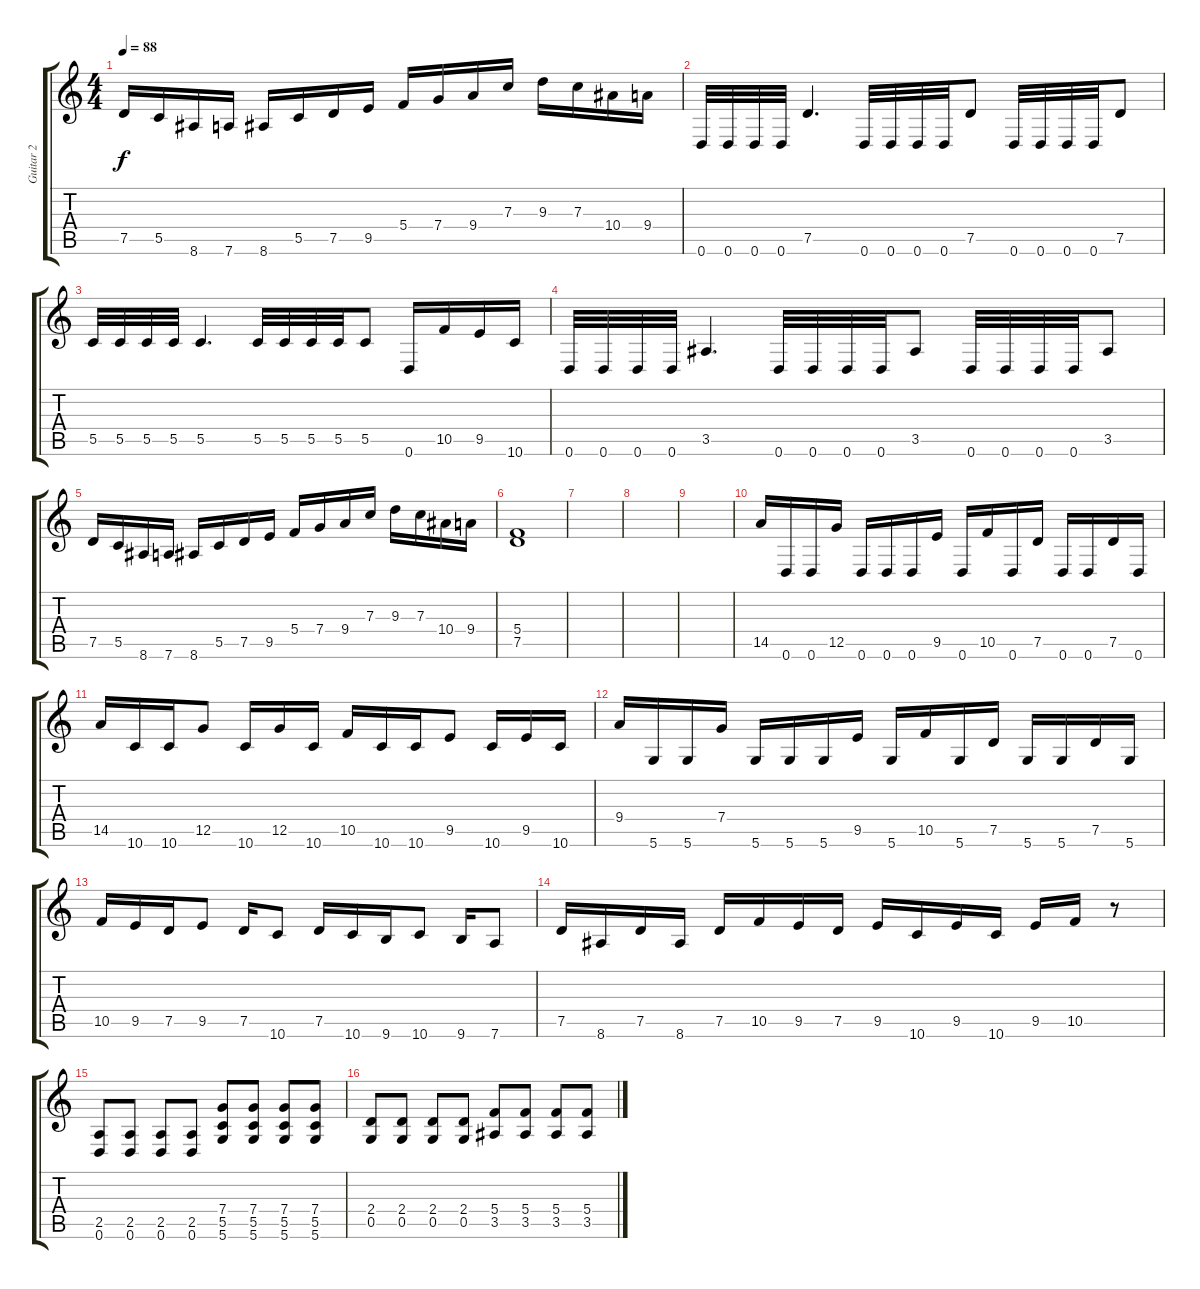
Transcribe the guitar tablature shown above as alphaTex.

\track ("Guitar 2" "Guitar 2") {instrument distortionguitar}
\staff {score tabs}
\tuning (D4 A3 F3 C3 G2 D2) {hide}
\ts (4 4)
\tempo 88
\clef g2
\ks c
7.5.16{dy f} 5.5.16 8.6.16 7.6.16 8.6.16 5.5.16 7.5.16 9.5.16 5.4.16 7.4.16 9.4.16 7.3.16 9.3.16 7.3.16 10.4.16 9.4.16 |
0.6.32 0.6.32 0.6.32 0.6.32 7.5.4{d} 0.6.32 0.6.32 0.6.32 0.6.32 7.5.8 0.6.32 0.6.32 0.6.32 0.6.32 7.5.8 |
5.5.32 5.5.32 5.5.32 5.5.32 5.5.4{d} 5.5.32 5.5.32 5.5.32 5.5.32 5.5.8 0.6.16 10.5.16 9.5.16 10.6.16 |
0.6.32 0.6.32 0.6.32 0.6.32 3.5.4{d} 0.6.32 0.6.32 0.6.32 0.6.32 3.5.8 0.6.32 0.6.32 0.6.32 0.6.32 3.5.8 |
7.5.16 5.5.16 8.6.16 7.6.16 8.6.16 5.5.16 7.5.16 9.5.16 5.4.16 7.4.16 9.4.16 7.3.16 9.3.16 7.3.16 10.4.16 9.4.16 |
(5.4 7.5).1 |
|
|
|
14.5.16 0.6.16 0.6.16 12.5.16 0.6.16 0.6.16 0.6.16 9.5.16 0.6.16 10.5.16 0.6.16 7.5.16 0.6.16 0.6.16 7.5.16 0.6.16 |
14.5.16 10.6.16 10.6.16 12.5.8 10.6.16 12.5.16 10.6.16 10.5.16 10.6.16 10.6.16 9.5.8 10.6.16 9.5.16 10.6.16 |
9.4.16 5.6.16 5.6.16 7.4.16 5.6.16 5.6.16 5.6.16 9.5.16 5.6.16 10.5.16 5.6.16 7.5.16 5.6.16 5.6.16 7.5.16 5.6.16 |
10.5.16 9.5.16 7.5.16 9.5.8 7.5.16 10.6.8 7.5.16 10.6.16 9.6.16 10.6.8 9.6.16 7.6.8 |
7.5.16 8.6.16 7.5.16 8.6.16 7.5.16 10.5.16 9.5.16 7.5.16 9.5.16 10.6.16 9.5.16 10.6.16 9.5.16 10.5.16 r.8 |
(2.5 0.6).8 (2.5 0.6).8 (2.5 0.6).8 (2.5 0.6).8 (7.4 5.5 5.6).8 (7.4 5.5 5.6).8 (7.4 5.5 5.6).8 (7.4 5.5 5.6).8 |
(2.4 0.5).8 (2.4 0.5).8 (2.4 0.5).8 (2.4 0.5).8 (5.4 3.5).8 (5.4 3.5).8 (5.4 3.5).8 (5.4 3.5).8
